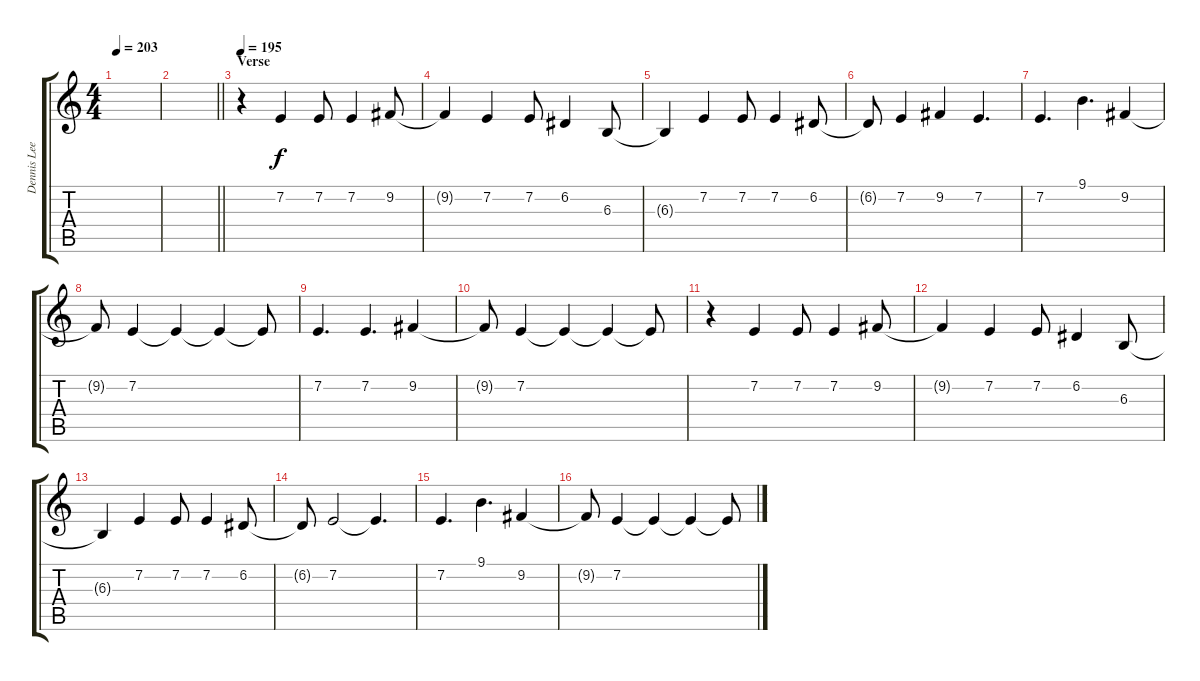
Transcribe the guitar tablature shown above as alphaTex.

\track ("Dennis Lee - Vocals" "Dennis Lee") {instrument altosax}
\staff {score tabs}
\tuning (D4 A3 F3 C3 G2 D2) {hide}
\ts (4 4)
\tempo 203
\clef g2
\ks c
|
\barLineRight lightlight
|
\section ("" "Verse")
\tempo 195
r.4 7.2.4 7.2.8 7.2.4 9.2.8 |
9.2{t}.4 7.2.4 7.2.8 6.2.4 6.3.8 |
6.3{t}.4 7.2.4 7.2.8 7.2.4 6.2.8 |
6.2{t}.8 7.2.4 9.2.4 7.2.4{d} |
7.2.4{d} 9.1.4{d} 9.2.4 |
9.2{t}.8 7.2.4 7.2{t}.4 7.2{t}.4 7.2{t}.8 |
7.2.4{d} 7.2.4{d} 9.2.4 |
9.2{t}.8 7.2.4 7.2{t}.4 7.2{t}.4 7.2{t}.8 |
r.4 7.2.4 7.2.8 7.2.4 9.2.8 |
9.2{t}.4 7.2.4 7.2.8 6.2.4 6.3.8 |
6.3{t}.4 7.2.4 7.2.8 7.2.4 6.2.8 |
6.2{t}.8 7.2.2 7.2{t}.4{d} |
7.2.4{d} 9.1.4{d} 9.2.4 |
9.2{t}.8 7.2.4 7.2{t}.4 7.2{t}.4 7.2{t}.8
